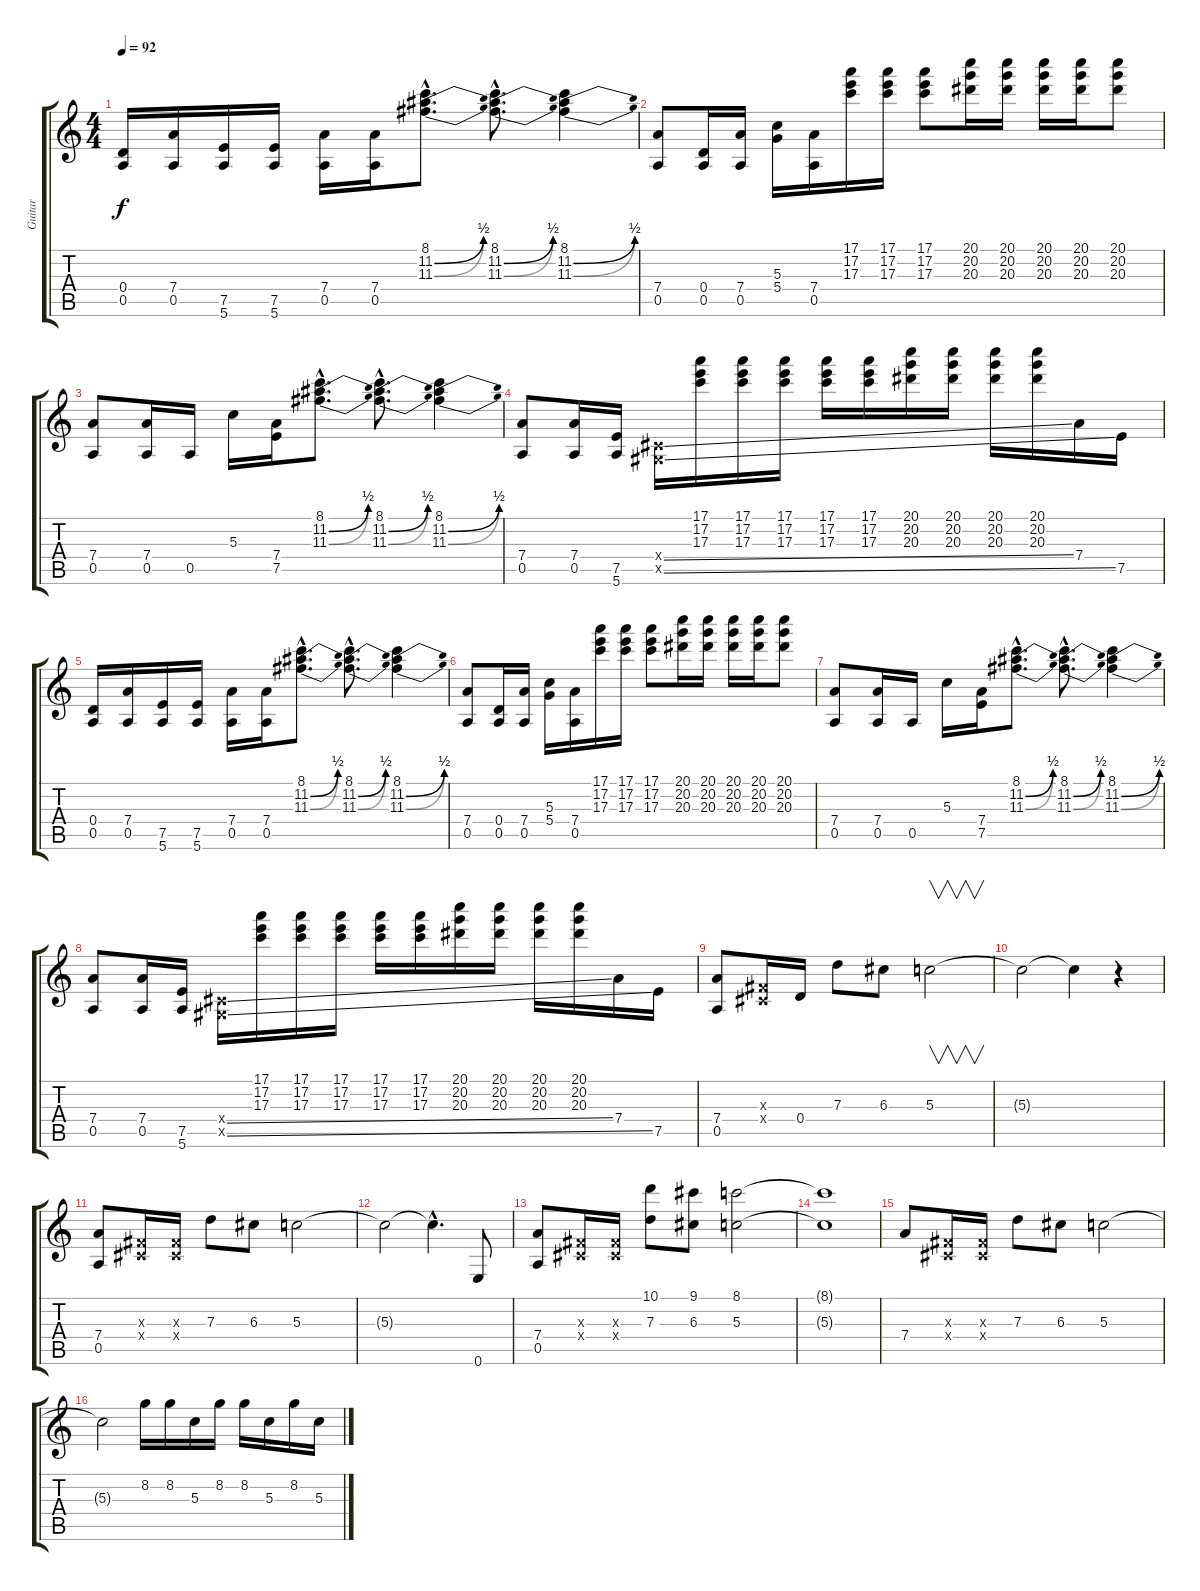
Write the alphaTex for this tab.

\track ("Guitar" "Guitar") {instrument overdrivenguitar}
\staff {score tabs}
\tuning (E4 B3 G3 D3 A2 E2) {hide}
\ts (4 4)
\tempo 92
\clef g2
\ks c
(0.4 0.5).16{dy f} (7.4 0.5).16 (7.5 5.6).16 (7.5 5.6).16 (7.4 0.5).16 (7.4 0.5).16 (8.1{hac} 11.2{be (bend 0 0 60 2) hac} 11.3{be (bend 0 0 60 2) hac}).8{d} (8.1{hac} 11.2{be (bend 0 0 60 2) hac} 11.3{be (bend 0 0 60 2) hac}).8{d} (8.1 11.2{be (bend 0 0 60 2)} 11.3{be (bend 0 0 60 2)}).4 |
(7.4 0.5).8 (0.4 0.5).16 (7.4 0.5).16 (5.3 5.4).16 (7.4 0.5).16 (17.1 17.2 17.3).16 (17.1 17.2 17.3).16 (17.1 17.2 17.3).8 (20.1 20.2 20.3).16 (20.1 20.2 20.3).16 (20.1 20.2 20.3).16 (20.1 20.2 20.3).16 (20.1 20.2 20.3).8 |
(7.4 0.5).8 (7.4 0.5).16 0.5.16 5.3.16 (7.4 7.5).16 (8.1{hac} 11.2{be (bend 0 0 60 2) hac} 11.3{be (bend 0 0 60 2) hac}).8{d} (8.1{hac} 11.2{be (bend 0 0 60 2) hac} 11.3{be (bend 0 0 60 2) hac}).8{d} (8.1 11.2{be (bend 0 0 60 2)} 11.3{be (bend 0 0 60 2)}).4 |
(7.4 0.5).8 (7.4 0.5).16 (7.5 5.6).16 (-1.4{ss x} -1.5{ss x}).16 (17.1 17.2 17.3).16 (17.1 17.2 17.3).16 (17.1 17.2 17.3).16 (17.1 17.2 17.3).16 (17.1 17.2 17.3).16 (20.1 20.2 20.3).16 (20.1 20.2 20.3).16 (20.1 20.2 20.3).16 (20.1 20.2 20.3).16 7.4.16 7.5.16 |
(0.4 0.5).16 (7.4 0.5).16 (7.5 5.6).16 (7.5 5.6).16 (7.4 0.5).16 (7.4 0.5).16 (8.1{hac} 11.2{be (bend 0 0 60 2) hac} 11.3{be (bend 0 0 60 2) hac}).8{d} (8.1{hac} 11.2{be (bend 0 0 60 2) hac} 11.3{be (bend 0 0 60 2) hac}).8{d} (8.1 11.2{be (bend 0 0 60 2)} 11.3{be (bend 0 0 60 2)}).4 |
(7.4 0.5).8 (0.4 0.5).16 (7.4 0.5).16 (5.3 5.4).16 (7.4 0.5).16 (17.1 17.2 17.3).16 (17.1 17.2 17.3).16 (17.1 17.2 17.3).8 (20.1 20.2 20.3).16 (20.1 20.2 20.3).16 (20.1 20.2 20.3).16 (20.1 20.2 20.3).16 (20.1 20.2 20.3).8 |
(7.4 0.5).8 (7.4 0.5).16 0.5.16 5.3.16 (7.4 7.5).16 (8.1{hac} 11.2{be (bend 0 0 60 2) hac} 11.3{be (bend 0 0 60 2) hac}).8{d} (8.1{hac} 11.2{be (bend 0 0 60 2) hac} 11.3{be (bend 0 0 60 2) hac}).8{d} (8.1 11.2{be (bend 0 0 60 2)} 11.3{be (bend 0 0 60 2)}).4 |
(7.4 0.5).8 (7.4 0.5).16 (7.5 5.6).16 (-1.4{ss x} -1.5{ss x}).16 (17.1 17.2 17.3).16 (17.1 17.2 17.3).16 (17.1 17.2 17.3).16 (17.1 17.2 17.3).16 (17.1 17.2 17.3).16 (20.1 20.2 20.3).16 (20.1 20.2 20.3).16 (20.1 20.2 20.3).16 (20.1 20.2 20.3).16 7.4.16 7.5.16 |
(7.4 0.5).8 (-1.3{x} -1.4{x}).16 0.4.16 7.3.8 6.3.8 5.3.2{v} |
5.3{t}.2 5.3{t}.4 r.4 |
(7.4 0.5).8 (-1.3{x} -1.4{x}).16 (-1.3{x} -1.4{x}).16 7.3.8 6.3.8 5.3.2 |
5.3{t}.2 5.3{hac t}.4{d} 0.6.8 |
(7.4 0.5).8 (-1.3{x} -1.4{x}).16 (-1.3{x} -1.4{x}).16 (10.1 7.3).8 (9.1 6.3).8 (8.1 5.3).2 |
(8.1{t} 5.3{t}).1 |
7.4.8 (-1.3{x} -1.4{x}).16 (-1.3{x} -1.4{x}).16 7.3.8 6.3.8 5.3.2 |
5.3{t}.2 8.2.16 8.2.16 5.3.16 8.2.16 8.2.16 5.3.16 8.2.16 5.3.16
